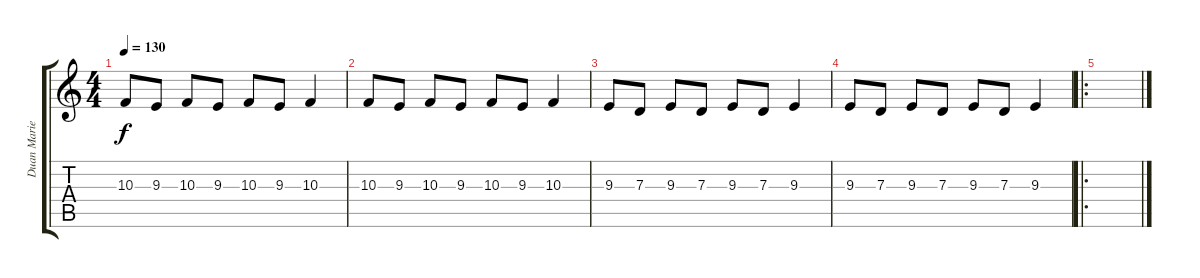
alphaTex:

\track ("Duan Marie" "Duan Marie") {instrument stringensemble1}
\staff {score tabs}
\tuning (E4 B3 G3 D3 A2 E2) {hide}
\ts (4 4)
\tempo 130
\clef g2
\ks c
10.3.8{dy f} 9.3.8 10.3.8 9.3.8 10.3.8 9.3.8 10.3.4 |
10.3.8 9.3.8 10.3.8 9.3.8 10.3.8 9.3.8 10.3.4 |
9.3.8 7.3.8 9.3.8 7.3.8 9.3.8 7.3.8 9.3.4 |
9.3.8 7.3.8 9.3.8 7.3.8 9.3.8 7.3.8 9.3.4 |
\ro
